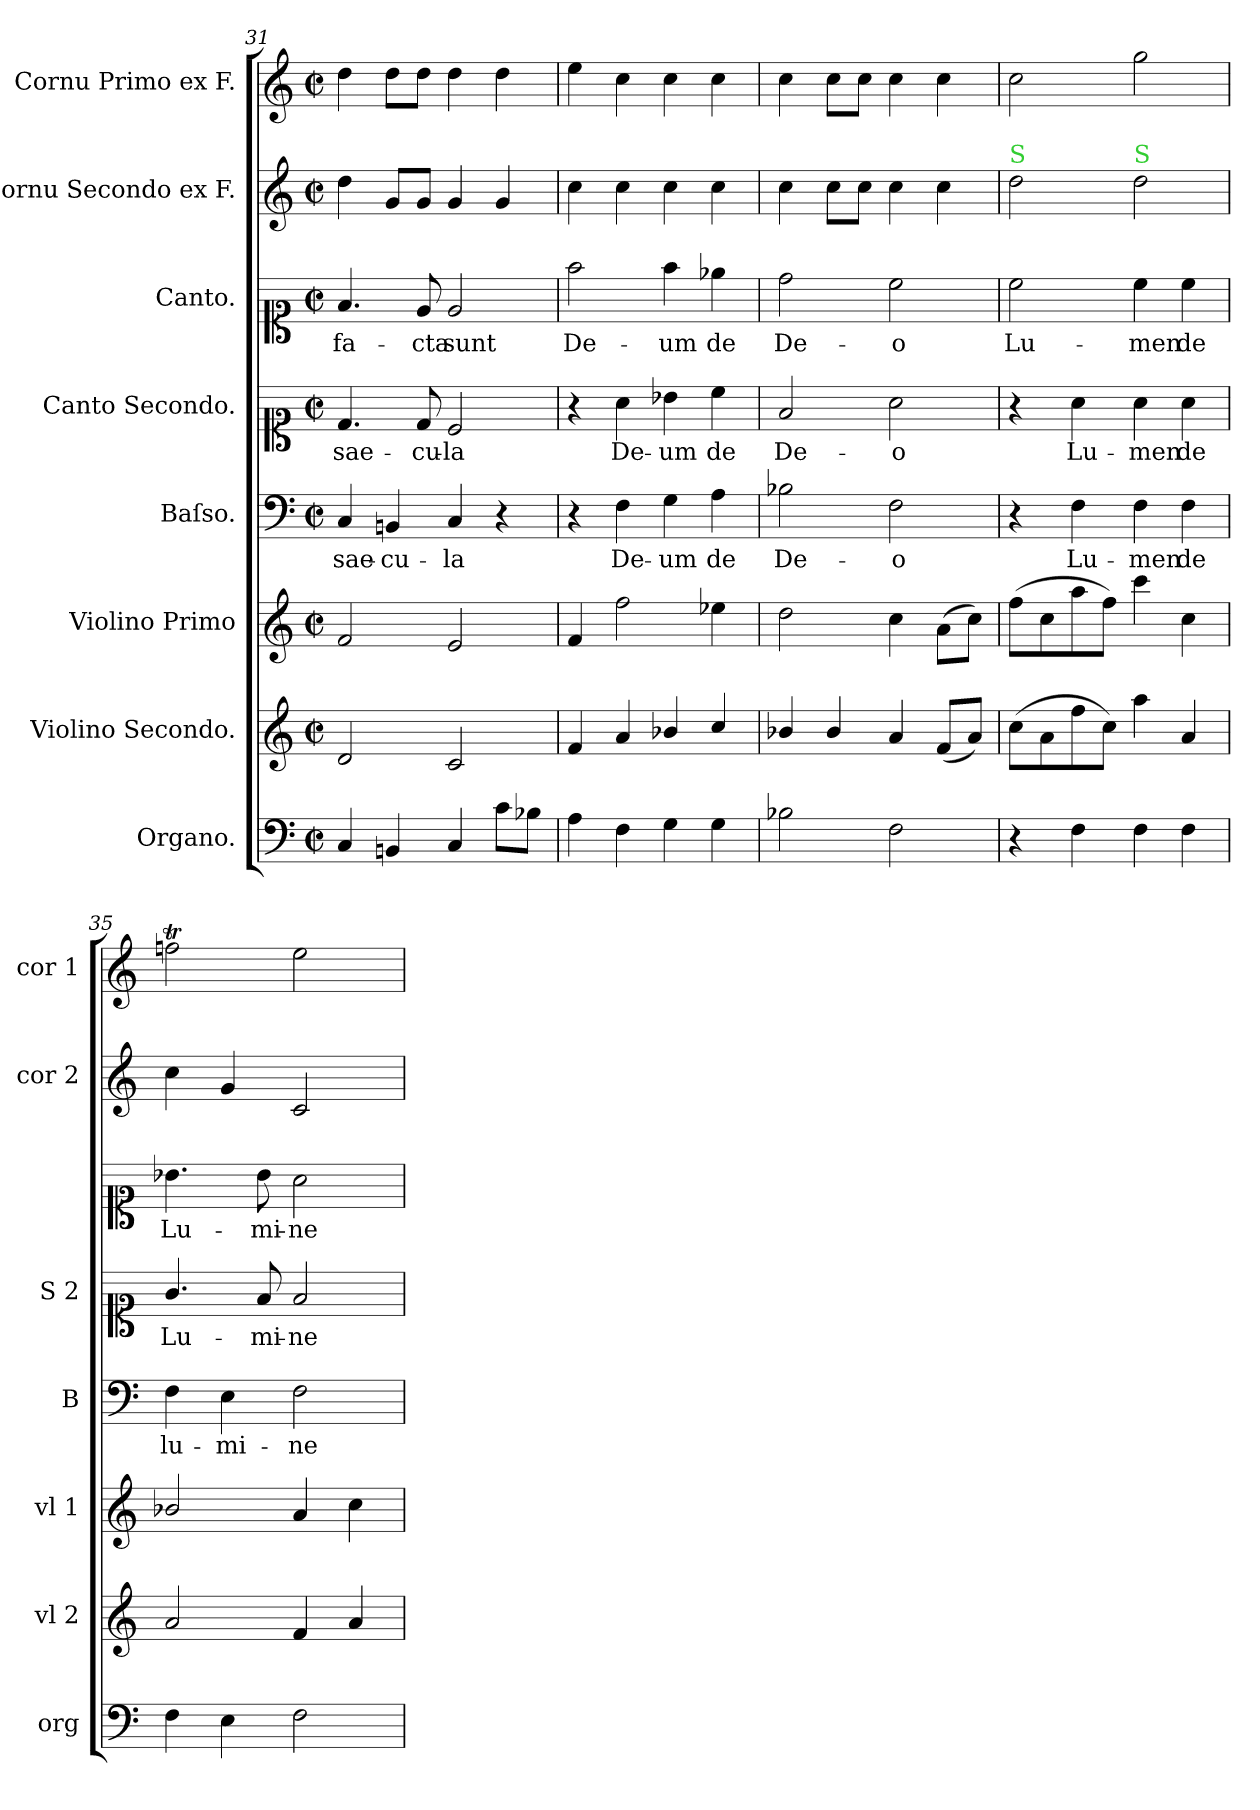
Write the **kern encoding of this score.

**kern	**kern	**kern	**kern	**text	**kern	**text	**kern	**text	**kern	**kern
*part8	*part7	*part6	*part5	*part5	*part4	*part4	*part3	*part3	*part2	*part1
*staff8	*staff7	*staff6	*staff5	*staff5	*staff4	*staff4	*staff3	*staff3	*staff2	*staff1
*I"Organo.	*I"Violino Secondo.	*I"Violino Primo	*I"Baſso.	*	*I"Canto Secondo.	*	*I"Canto.	*	*I"Cornu Secondo ex F.	*I"Cornu Primo ex F.
*I'org	*I'vl 2	*I'vl 1	*I'B	*	*I'S 2	*	*	*	*I'cor 2	*I'cor 1
*clefF4	*clefG2	*clefG2	*clefF4	*	*clefC1	*	*clefC1	*	*clefG2	*clefG2
*	*	*	*	*	*	*	*	*	*ITrd4c7	*ITrd4c7
*M2/2	*M2/2	*M2/2	*M2/2	*	*M2/2	*	*M2/2	*	*M2/2	*M2/2
*met(c|)	*met(c|)	*met(c|)	*met(c|)	*	*met(c|)	*	*met(c|)	*	*met(c|)	*met(c|)
=31	=31	=31	=31	=31	=31	=31	=31	=31	=31	=31
4C/	2d/	2f/	4C/	sae-	4.d/	sae-	4.f/	fa-	4g\	4g\
4BBn/	.	.	4BBn/	-cu-	.	.	.	.	8c/L	8g\L
.	.	.	.	.	8d/	-cu-	8e/	-cta	8c/J	8g\J
4C/	2c/	2e/	4C/	-la	2c/	-la	2e/	sunt	4c/	4g\
8c\L	.	.	4r	.	.	.	.	.	4c/	4g\
8B-X\J	.	.	.	.	.	.	.	.	.	.
=32	=32	=32	=32	=32	=32	=32	=32	=32	=32	=32
4A\	4f/	4f/	4r	.	4r	.	2ff\	De-	4f\	4a\
4F\	4a/	2ff\	4F\	De-	4a\	De-	.	.	4f\	4f\
4G\	4b-X/	.	4G\	-um	4b-\	-um	4ff\	-um	4f\	4f\
4G\	4cc/	4ee-X\	4A\	de	4cc\	de	4ee-X\	de	4f\	4f\
=33	=33	=33	=33	=33	=33	=33	=33	=33	=33	=33
2B-\	4b-/	2dd\	2B-\	De-	2f/	De-	2dd\	De-	4f\	4f\
.	4b-/	.	.	.	.	.	.	.	8f\L	8f\L
.	.	.	.	.	.	.	.	.	8f\J	8f\J
2F\	4a/	4cc\	2F\	-o	2a\	-o	2cc\	-o	4f\	4f\
.	(8f/L	(8a\L	.	.	.	.	.	.	4f\	4f\
.	8a/J)	8cc\J)	.	.	.	.	.	.	.	.
=34	=34	=34	=34	=34	=34	=34	=34	=34	=34	=34
!	!	!	!	!	!	!	!	!	!LO:TX:a:color=limegreen:t=S	!
4r	(8cc\L	(8ff\L	4r	.	4r	.	2cc\	Lu-	2g\	2f\
.	8a\	8cc\	.	.	.	.	.	.	.	.
4F\	8ff\	8aa\	4F\	Lu-	4a\	Lu-	.	.	.	.
.	8cc\J)	8ff\J)	.	.	.	.	.	.	.	.
!	!	!	!	!	!	!	!	!	!LO:TX:a:color=limegreen:t=S	!
4F\	4aa\	4ccc\	4F\	-men	4a\	-men	4cc\	-men	2g\	2cc\
4F\	4a/	4cc\	4F\	de	4a\	de	4cc\	de	.	.
=35	=35	=35	=35	=35	=35	=35	=35	=35	=35	=35
4F\	2a/	2b-/	4F\	lu-	4.g/	Lu-	4.b-\	Lu-	4f\	2b-T\
4E\	.	.	4E\	-mi-	.	.	.	.	4c/	.
.	.	.	.	.	8f/	-mi-	8b-\	-mi-	.	.
2F\	4f/	4a/	2F\	-ne	2f/	-ne	2a\	-ne	2F/	2a\
.	4a/	4cc\	.	.	.	.	.	.	.	.
=	=	=	=	=	=	=	=	=	=	=
*-	*-	*-	*-	*-	*-	*-	*-	*-	*-	*-
